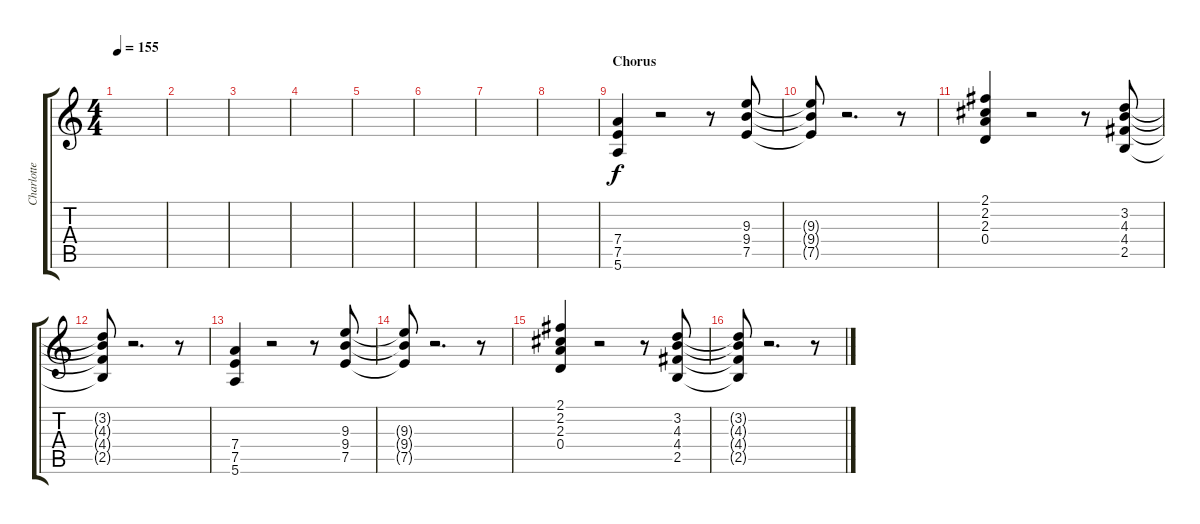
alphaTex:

\track ("Charlotte Hatherley" "Charlotte ") {instrument overdrivenguitar}
\staff {score tabs}
\tuning (E4 B3 G3 D3 A2 E2) {hide}
\ts (4 4)
\tempo 155
\clef g2
\ks c
|
|
|
|
|
|
|
|
\section ("" "Chorus")
(7.4 7.5 5.6).4{volume 14} r.2 r.8 (9.3 9.4 7.5).8 |
(9.3{t} 9.4{t} 7.5{t}).8 r.2{d} r.8 |
(2.1 2.2 2.3 0.4).4 r.2 r.8 (3.2 4.3 4.4 2.5).8 |
(3.2{t} 4.3{t} 4.4{t} 2.5{t}).8 r.2{d} r.8 |
(7.4 7.5 5.6).4 r.2 r.8 (9.3 9.4 7.5).8 |
(9.3{t} 9.4{t} 7.5{t}).8 r.2{d} r.8 |
(2.1 2.2 2.3 0.4).4 r.2 r.8 (3.2 4.3 4.4 2.5).8 |
(3.2{t} 4.3{t} 4.4{t} 2.5{t}).8 r.2{d} r.8
